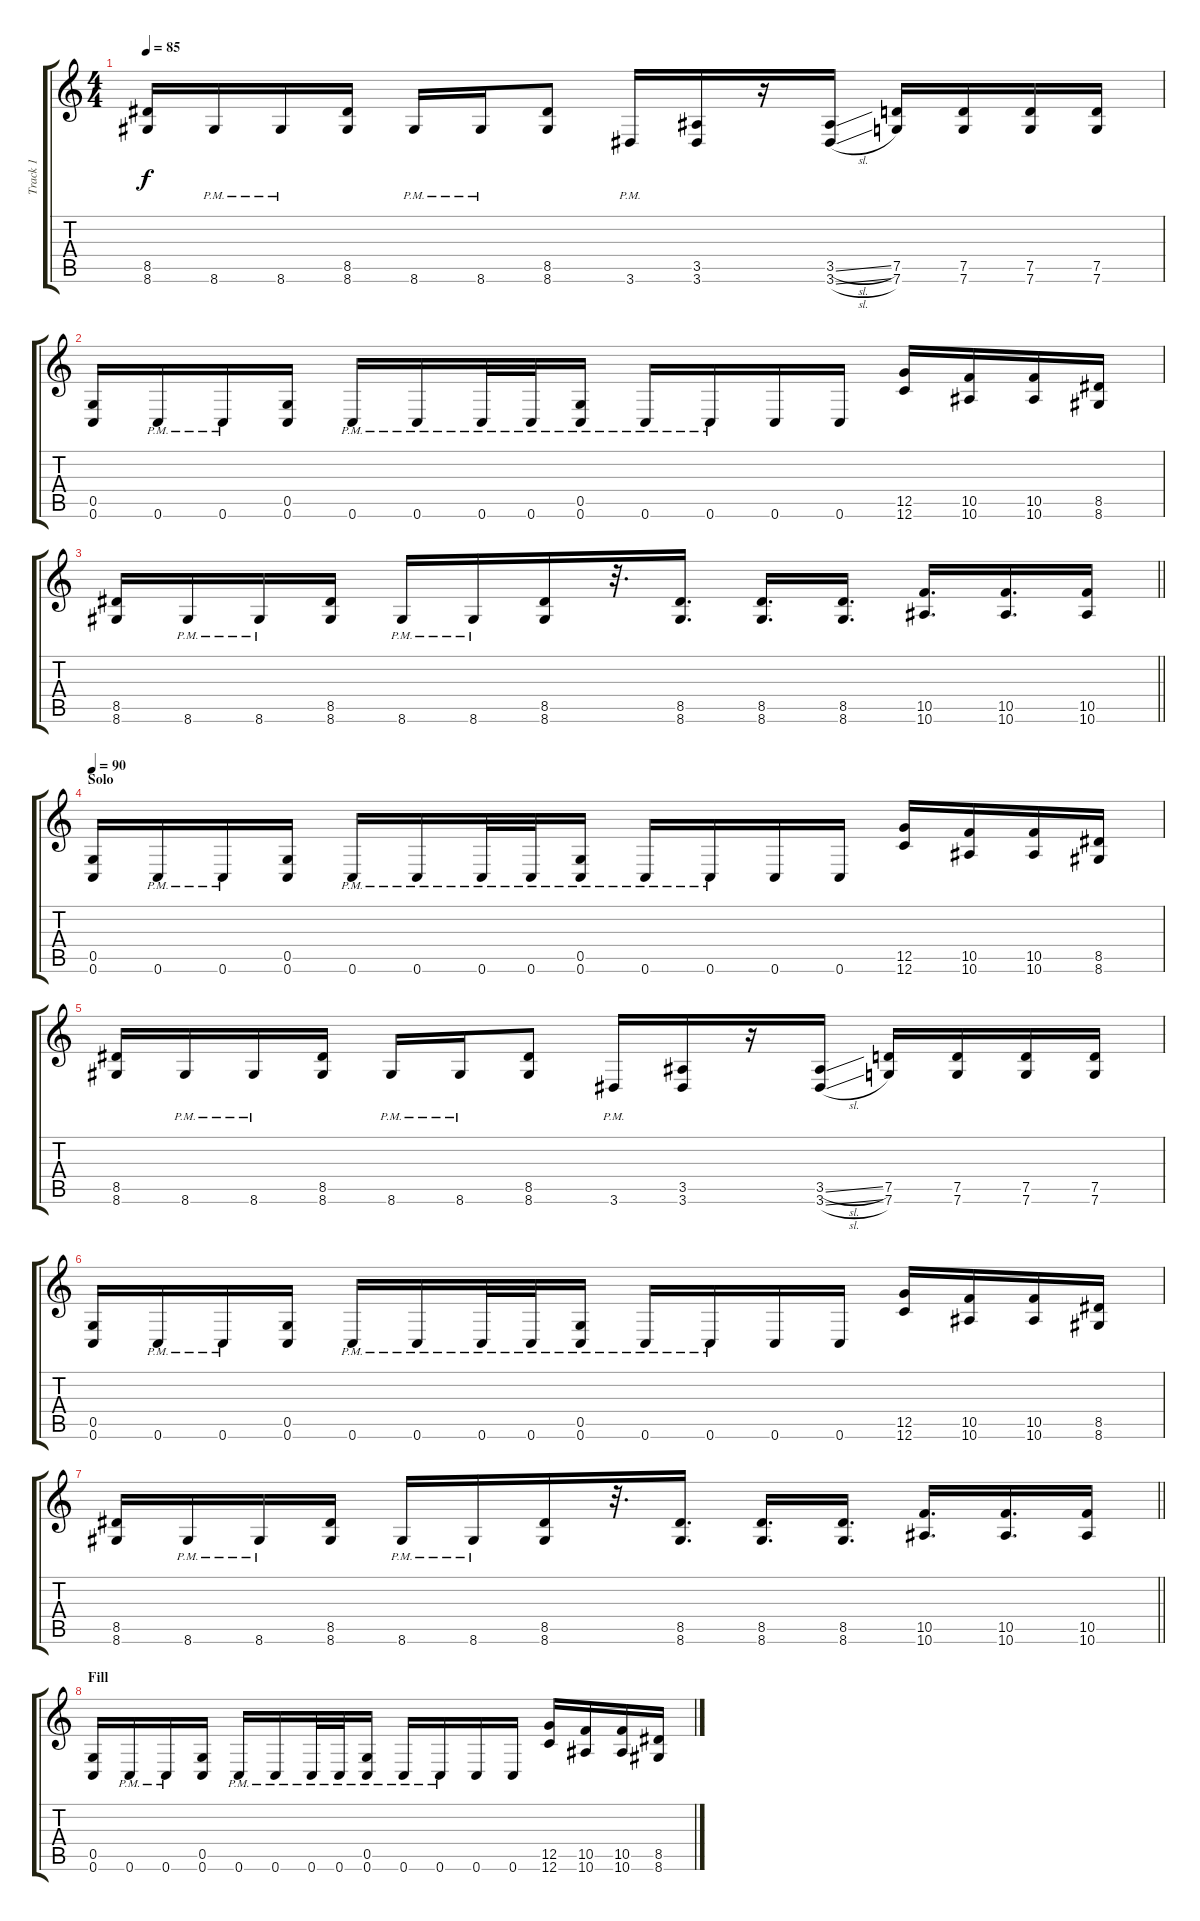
\track ("Track 1" "Track 1") {instrument distortionguitar}
\staff {score tabs}
\tuning (D4 A3 F3 C3 G2 C2) {hide}
\ts (4 4)
\tempo 85
\clef g2
\ks c
(8.5 8.6).16{dy f} 8.6{pm}.16 8.6{pm}.16 (8.5 8.6).16 8.6{pm}.16 8.6{pm}.16 (8.5 8.6).8 3.6{pm}.16 (3.5 3.6).16 r.16 (3.5{sl} 3.6{sl}).16 (7.5 7.6).16 (7.5 7.6).16 (7.5 7.6).16 (7.5 7.6).16 |
(0.5 0.6).16 0.6{pm}.16 0.6{pm}.16 (0.5 0.6).16 0.6{pm}.16 0.6{pm}.16 0.6{pm}.32 0.6{pm}.32 (0.5{pm} 0.6{pm}).16 0.6{pm}.16 0.6{pm}.16 0.6.16 0.6.16 (12.5 12.6).16 (10.5 10.6).16 (10.5 10.6).16 (8.5 8.6).16 |
\barLineRight lightlight
(8.5 8.6).16 8.6{pm}.16 8.6{pm}.16 (8.5 8.6).16 8.6{pm}.16 8.6{pm}.16 (8.5 8.6).16 r.32{d} (8.5 8.6).16{d} (8.5 8.6).16{d} (8.5 8.6).16{d} (10.5 10.6).16{d} (10.5 10.6).16{d} (10.5 10.6).16 |
\section ("" "Solo")
\tempo 90
(0.5 0.6).16 0.6{pm}.16 0.6{pm}.16 (0.5 0.6).16 0.6{pm}.16 0.6{pm}.16 0.6{pm}.32 0.6{pm}.32 (0.5{pm} 0.6{pm}).16 0.6{pm}.16 0.6{pm}.16 0.6.16 0.6.16 (12.5 12.6).16 (10.5 10.6).16 (10.5 10.6).16 (8.5 8.6).16 |
(8.5 8.6).16 8.6{pm}.16 8.6{pm}.16 (8.5 8.6).16 8.6{pm}.16 8.6{pm}.16 (8.5 8.6).8 3.6{pm}.16 (3.5 3.6).16 r.16 (3.5{sl} 3.6{sl}).16 (7.5 7.6).16 (7.5 7.6).16 (7.5 7.6).16 (7.5 7.6).16 |
(0.5 0.6).16 0.6{pm}.16 0.6{pm}.16 (0.5 0.6).16 0.6{pm}.16 0.6{pm}.16 0.6{pm}.32 0.6{pm}.32 (0.5{pm} 0.6{pm}).16 0.6{pm}.16 0.6{pm}.16 0.6.16 0.6.16 (12.5 12.6).16 (10.5 10.6).16 (10.5 10.6).16 (8.5 8.6).16 |
\barLineRight lightlight
(8.5 8.6).16 8.6{pm}.16 8.6{pm}.16 (8.5 8.6).16 8.6{pm}.16 8.6{pm}.16 (8.5 8.6).16 r.32{d} (8.5 8.6).16{d} (8.5 8.6).16{d} (8.5 8.6).16{d} (10.5 10.6).16{d} (10.5 10.6).16{d} (10.5 10.6).16 |
\section ("" "Fill")
(0.5 0.6).16 0.6{pm}.16 0.6{pm}.16 (0.5 0.6).16 0.6{pm}.16 0.6{pm}.16 0.6{pm}.32 0.6{pm}.32 (0.5{pm} 0.6{pm}).16 0.6{pm}.16 0.6{pm}.16 0.6.16 0.6.16 (12.5 12.6).16 (10.5 10.6).16 (10.5 10.6).16 (8.5 8.6).16
